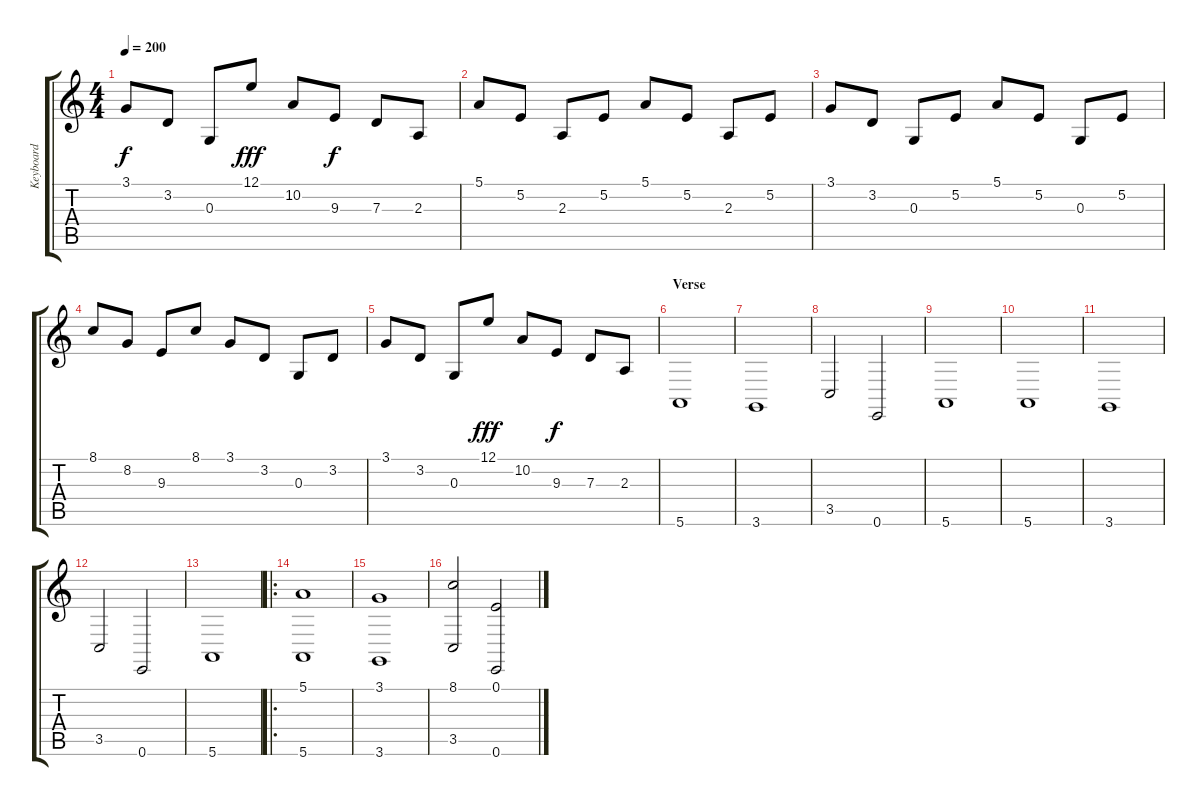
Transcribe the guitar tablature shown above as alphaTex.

\track ("Keyboard" "Keyboard") {instrument stringensemble1}
\staff {score tabs}
\tuning (E4 B3 G3 D3 A2 E2) {hide}
\ts (4 4)
\tempo 200
\clef g2
\ks c
3.1.8{dy f} 3.2.8 0.3.8 12.1.8{dy fff} 10.2.8 9.3.8{dy f} 7.3.8 2.3.8 |
5.1.8 5.2.8 2.3.8 5.2.8 5.1.8 5.2.8 2.3.8 5.2.8 |
3.1.8 3.2.8 0.3.8 5.2.8 5.1.8 5.2.8 0.3.8 5.2.8 |
8.1.8 8.2.8 9.3.8 8.1.8 3.1.8 3.2.8 0.3.8 3.2.8 |
3.1.8 3.2.8 0.3.8 12.1.8{dy fff} 10.2.8 9.3.8{dy f} 7.3.8 2.3.8 |
\section ("" "Verse")
5.6.1{volume 12 instrument stringensemble1} |
3.6.1 |
3.5.2 0.6.2 |
5.6.1 |
5.6.1 |
3.6.1 |
3.5.2 0.6.2 |
5.6.1 |
\ro
(5.1 5.6).1 |
(3.1 3.6).1 |
(8.1 3.5).2 (0.1 0.6).2
